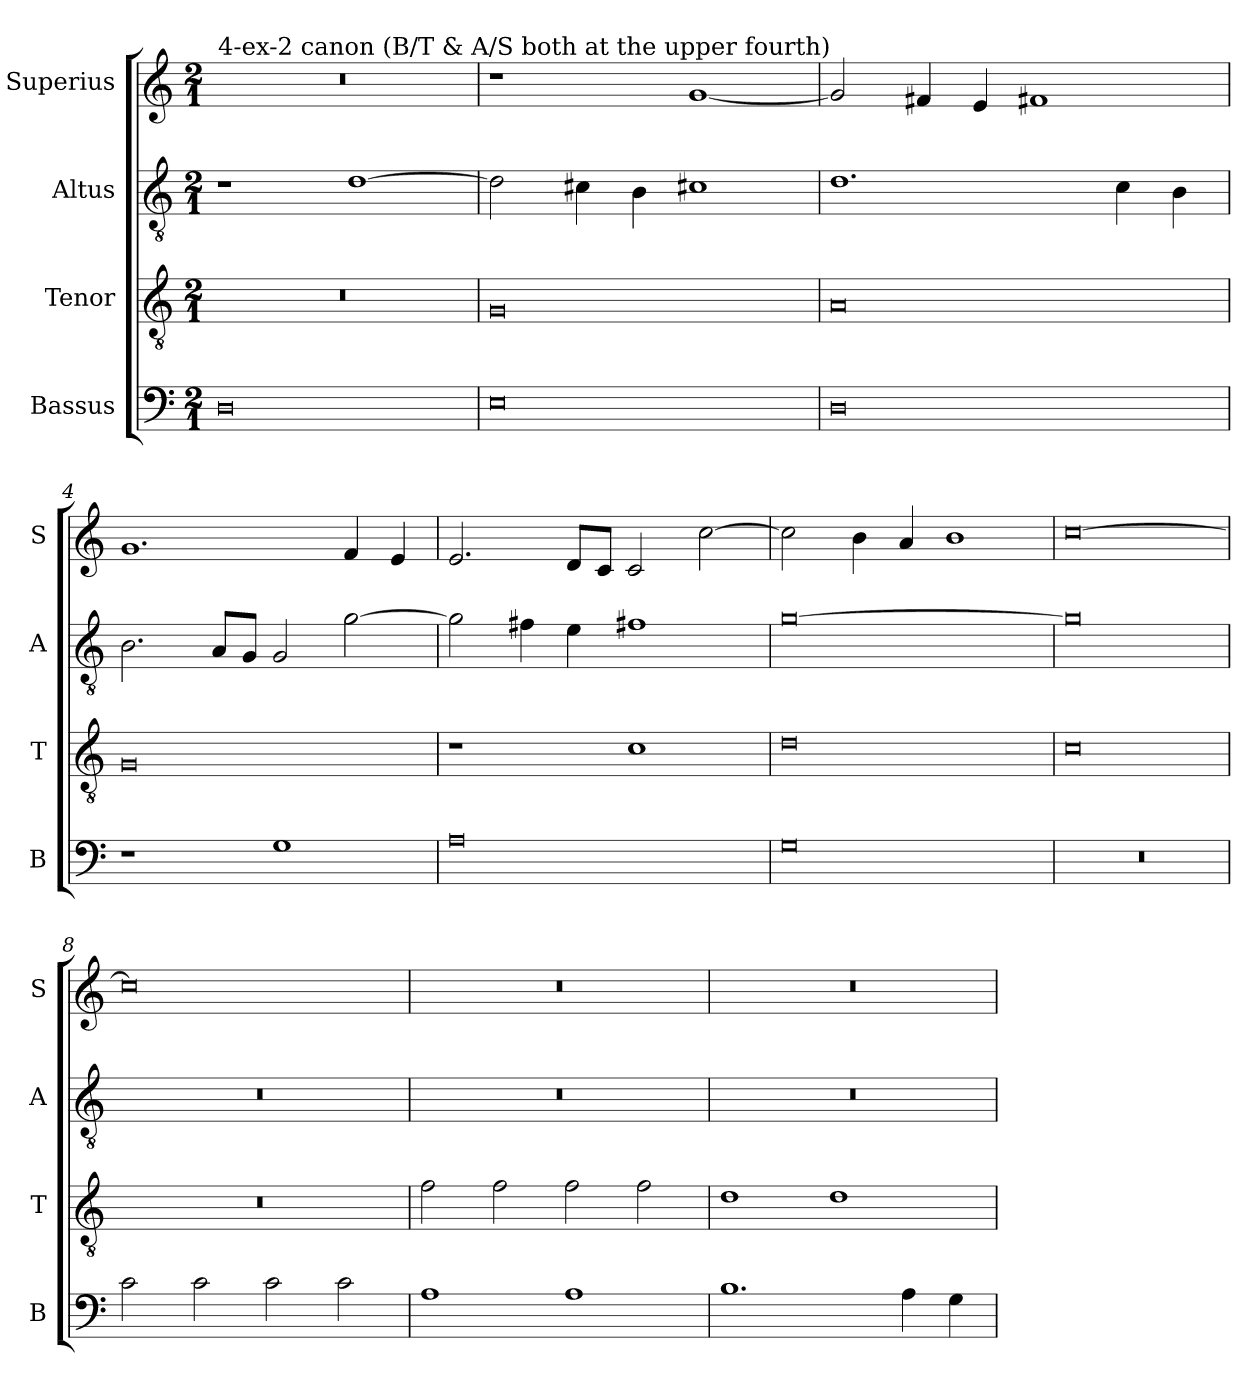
**kern	**kern	**kern	**kern
*part4	*part3	*part2	*part1
*staff4	*staff3	*staff2	*staff1
*I"Bassus	*I"Tenor	*I"Altus	*I"Superius
*I'B	*I'T	*I'A	*I'S
*clefF4	*clefGv2	*clefGv2	*clefG2
*k[]	*k[]	*k[]	*k[]
*M2/1	*M2/1	*M2/1	*M2/1
=1	=1	=1	=1
!	!	!	!LO:TX:a:t=4-ex-2 canon (B/T & A/S both at the upper fourth)
0D	0r	1r	0r
.	.	[1d	.
=2	=2	=2	=2
0E	0G	2d\]	1r
.	.	4c#X\	.
.	.	4B\	.
.	.	1c#X	[1g
=3	=3	=3	=3
0D	0A	1.d	2g/]
.	.	.	4f#X/
.	.	.	4e/
.	.	.	1f#X
.	.	4c\	.
.	.	4B\	.
=4	=4	=4	=4
1r	0G	2.B\	1.g
.	.	8A/L	.
.	.	8G/J	.
1G	.	2G/	.
.	.	[2g\	4f/
.	.	.	4e/
=5	=5	=5	=5
0A	1r	2g\]	2.e/
.	.	4f#X\	.
.	.	4e\	8d/L
.	.	.	8c/J
.	1c	1f#X	2c/
.	.	.	[2cc\
=6	=6	=6	=6
0G	0d	[0g	2cc\]
.	.	.	4b\
.	.	.	4a/
.	.	.	1b
=7	=7	=7	=7
0r	0c	0g]	[0cc
=8	=8	=8	=8
2c\	0r	0r	0cc]
2c\	.	.	.
2c\	.	.	.
2c\	.	.	.
=9	=9	=9	=9
1A	2f\	0r	0r
.	2f\	.	.
1A	2f\	.	.
.	2f\	.	.
=10	=10	=10	=10
1.B	1d	0r	0r
.	1d	.	.
4A\	.	.	.
4G\	.	.	.
=	=	=	=
*-	*-	*-	*-
